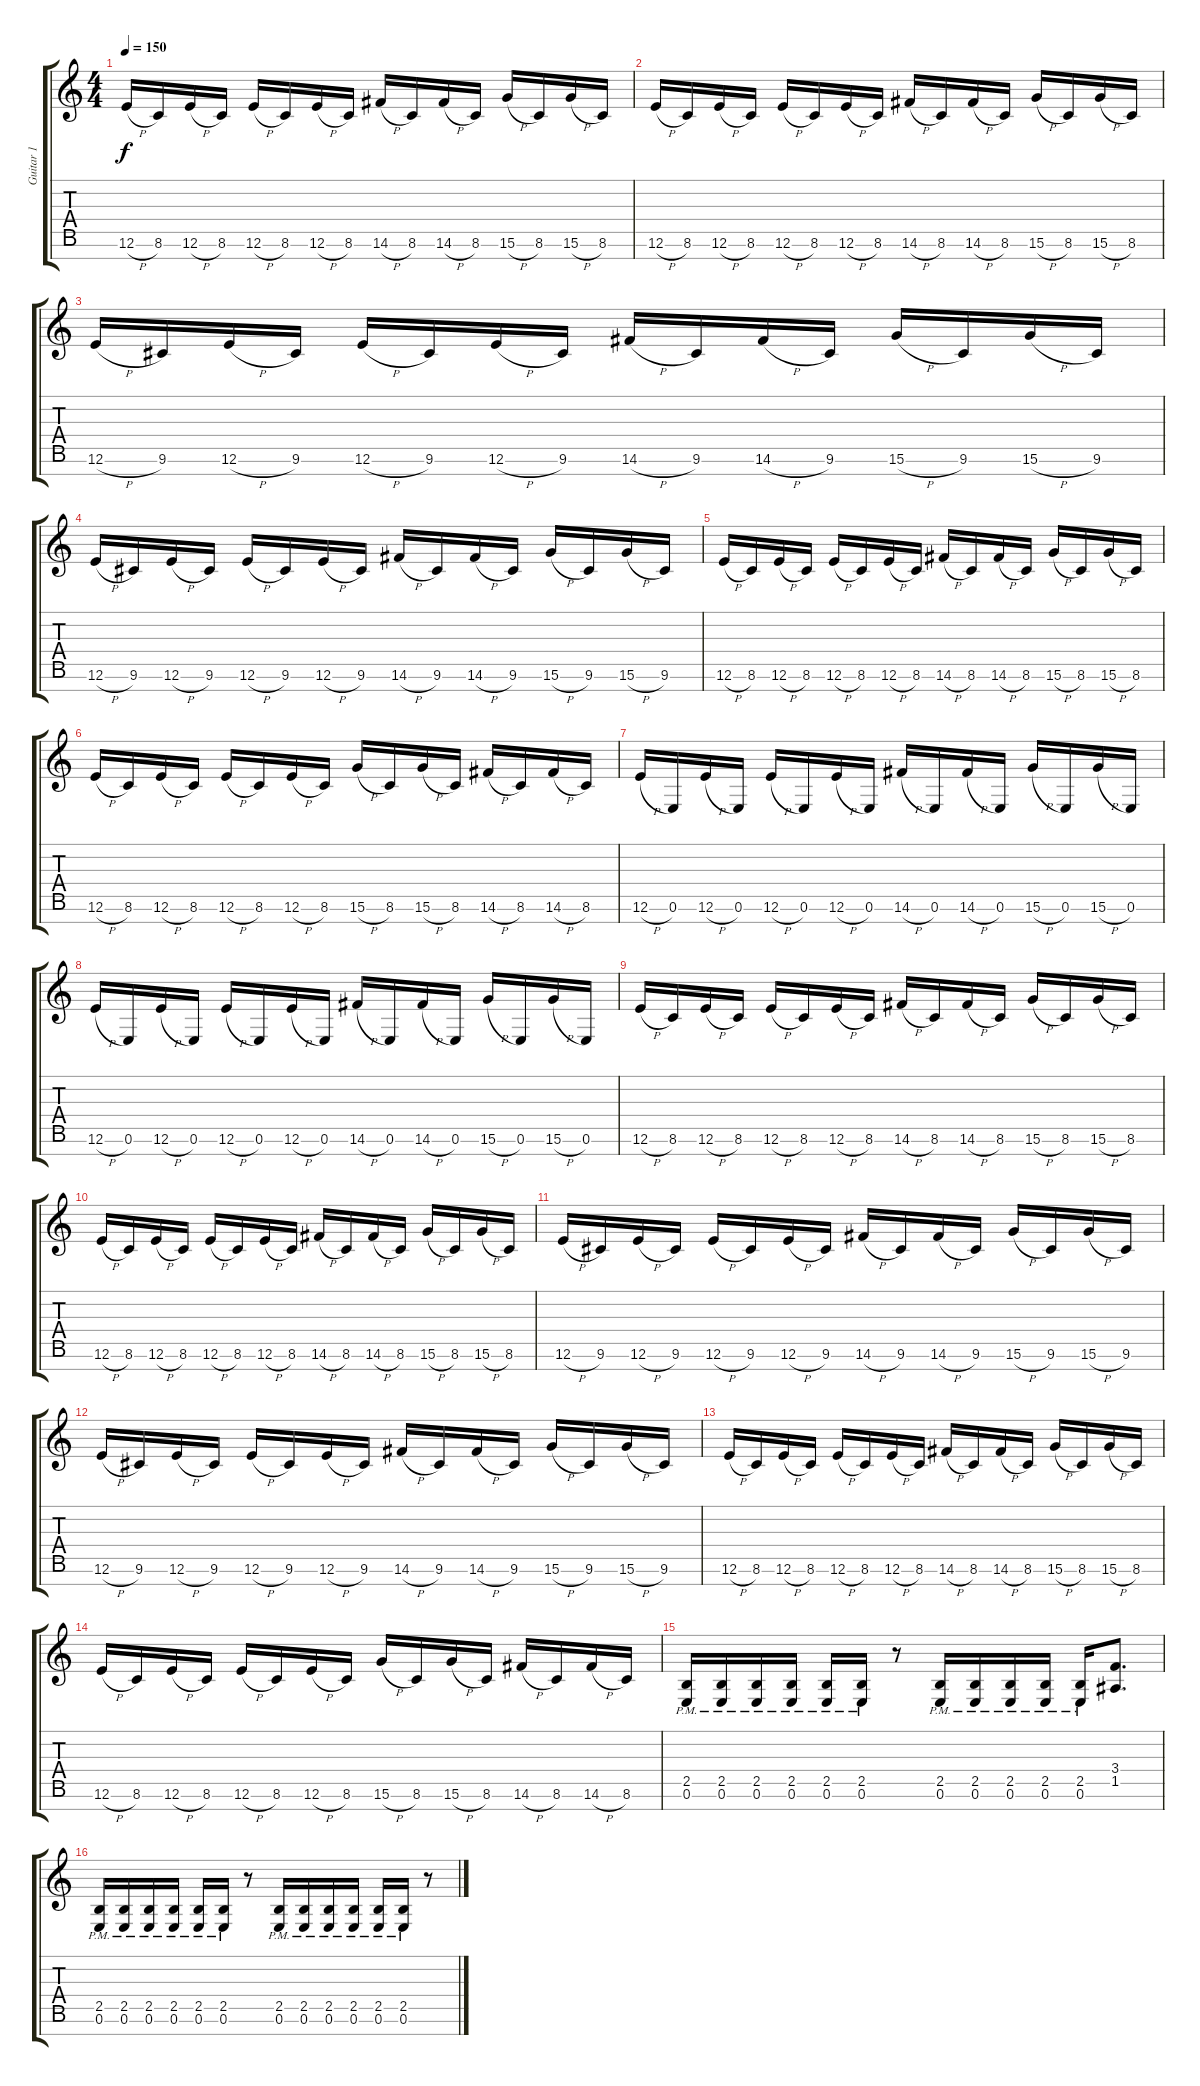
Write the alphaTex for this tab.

\track ("Guitar 1" "Guitar 1") {instrument distortionguitar}
\staff {score tabs}
\tuning (E4 B3 G3 D3 A2 E2 B1) {hide}
\ts (4 4)
\tempo 150
\clef g2
\ks c
12.6{h}.16{dy f} 8.6.16 12.6{h}.16 8.6.16 12.6{h}.16 8.6.16 12.6{h}.16 8.6.16 14.6{h}.16 8.6.16 14.6{h}.16 8.6.16 15.6{h}.16 8.6.16 15.6{h}.16 8.6.16 |
12.6{h}.16 8.6.16 12.6{h}.16 8.6.16 12.6{h}.16 8.6.16 12.6{h}.16 8.6.16 14.6{h}.16 8.6.16 14.6{h}.16 8.6.16 15.6{h}.16 8.6.16 15.6{h}.16 8.6.16 |
12.6{h}.16 9.6.16 12.6{h}.16 9.6.16 12.6{h}.16 9.6.16 12.6{h}.16 9.6.16 14.6{h}.16 9.6.16 14.6{h}.16 9.6.16 15.6{h}.16 9.6.16 15.6{h}.16 9.6.16 |
12.6{h}.16 9.6.16 12.6{h}.16 9.6.16 12.6{h}.16 9.6.16 12.6{h}.16 9.6.16 14.6{h}.16 9.6.16 14.6{h}.16 9.6.16 15.6{h}.16 9.6.16 15.6{h}.16 9.6.16 |
12.6{h}.16 8.6.16 12.6{h}.16 8.6.16 12.6{h}.16 8.6.16 12.6{h}.16 8.6.16 14.6{h}.16 8.6.16 14.6{h}.16 8.6.16 15.6{h}.16 8.6.16 15.6{h}.16 8.6.16 |
12.6{h}.16 8.6.16 12.6{h}.16 8.6.16 12.6{h}.16 8.6.16 12.6{h}.16 8.6.16 15.6{h}.16 8.6.16 15.6{h}.16 8.6.16 14.6{h}.16 8.6.16 14.6{h}.16 8.6.16 |
12.6{h}.16 0.6.16 12.6{h}.16 0.6.16 12.6{h}.16 0.6.16 12.6{h}.16 0.6.16 14.6{h}.16 0.6.16 14.6{h}.16 0.6.16 15.6{h}.16 0.6.16 15.6{h}.16 0.6.16 |
12.6{h}.16 0.6.16 12.6{h}.16 0.6.16 12.6{h}.16 0.6.16 12.6{h}.16 0.6.16 14.6{h}.16 0.6.16 14.6{h}.16 0.6.16 15.6{h}.16 0.6.16 15.6{h}.16 0.6.16 |
12.6{h}.16 8.6.16 12.6{h}.16 8.6.16 12.6{h}.16 8.6.16 12.6{h}.16 8.6.16 14.6{h}.16 8.6.16 14.6{h}.16 8.6.16 15.6{h}.16 8.6.16 15.6{h}.16 8.6.16 |
12.6{h}.16 8.6.16 12.6{h}.16 8.6.16 12.6{h}.16 8.6.16 12.6{h}.16 8.6.16 14.6{h}.16 8.6.16 14.6{h}.16 8.6.16 15.6{h}.16 8.6.16 15.6{h}.16 8.6.16 |
12.6{h}.16 9.6.16 12.6{h}.16 9.6.16 12.6{h}.16 9.6.16 12.6{h}.16 9.6.16 14.6{h}.16 9.6.16 14.6{h}.16 9.6.16 15.6{h}.16 9.6.16 15.6{h}.16 9.6.16 |
12.6{h}.16 9.6.16 12.6{h}.16 9.6.16 12.6{h}.16 9.6.16 12.6{h}.16 9.6.16 14.6{h}.16 9.6.16 14.6{h}.16 9.6.16 15.6{h}.16 9.6.16 15.6{h}.16 9.6.16 |
12.6{h}.16 8.6.16 12.6{h}.16 8.6.16 12.6{h}.16 8.6.16 12.6{h}.16 8.6.16 14.6{h}.16 8.6.16 14.6{h}.16 8.6.16 15.6{h}.16 8.6.16 15.6{h}.16 8.6.16 |
12.6{h}.16 8.6.16 12.6{h}.16 8.6.16 12.6{h}.16 8.6.16 12.6{h}.16 8.6.16 15.6{h}.16 8.6.16 15.6{h}.16 8.6.16 14.6{h}.16 8.6.16 14.6{h}.16 8.6.16 |
(2.5{pm} 0.6{pm}).16 (2.5{pm} 0.6{pm}).16 (2.5{pm} 0.6{pm}).16 (2.5{pm} 0.6{pm}).16 (2.5{pm} 0.6{pm}).16 (2.5{pm} 0.6{pm}).16 r.8 (2.5{pm} 0.6{pm}).16 (2.5{pm} 0.6{pm}).16 (2.5{pm} 0.6{pm}).16 (2.5{pm} 0.6{pm}).16 (2.5{pm} 0.6{pm}).16 (3.4 1.5).8{d} |
(2.5{pm} 0.6{pm}).16 (2.5{pm} 0.6{pm}).16 (2.5{pm} 0.6{pm}).16 (2.5{pm} 0.6{pm}).16 (2.5{pm} 0.6{pm}).16 (2.5{pm} 0.6{pm}).16 r.8 (2.5{pm} 0.6{pm}).16 (2.5{pm} 0.6{pm}).16 (2.5{pm} 0.6{pm}).16 (2.5{pm} 0.6{pm}).16 (2.5{pm} 0.6{pm}).16 (2.5{pm} 0.6{pm}).16 r.8
